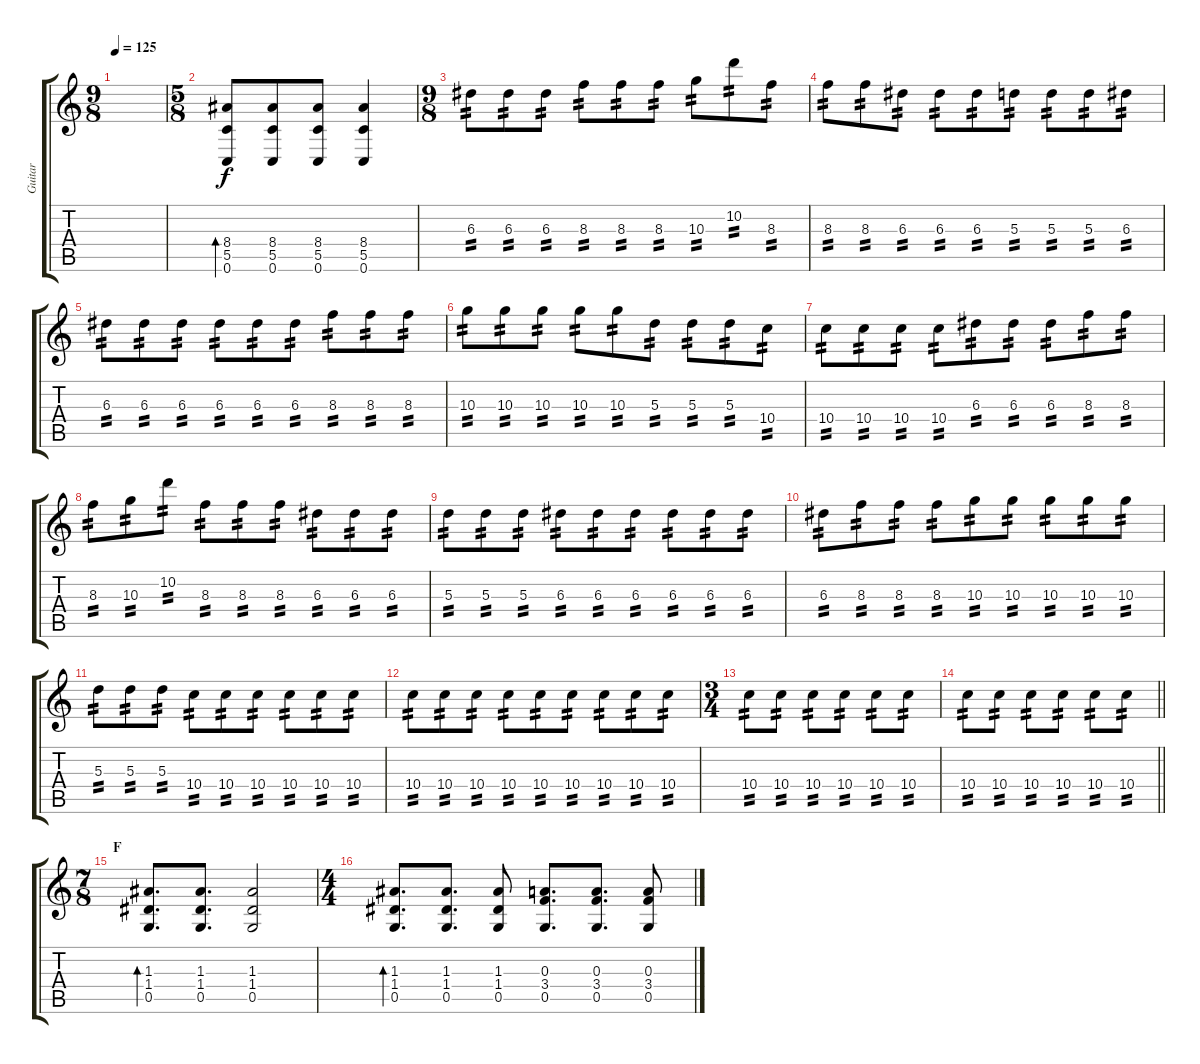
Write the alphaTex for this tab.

\track ("Guitar" "Guitar") {instrument electricguitarmuted}
\staff {score tabs}
\tuning (G4 E4 A3 D3 G2 C2) {hide}
\ts (9 8)
\tempo 125
\clef g2
\ks c
|
\ts (5 8)
(8.4 5.5 0.6).8{bd 240 instrument overdrivenguitar} (8.4 5.5 0.6).8 (8.4 5.5 0.6).8 (8.4 5.5 0.6).4 |
\ts (9 8)
6.3.8{tp 2} 6.3.8{tp 2} 6.3.8{tp 2} 8.3.8{tp 2} 8.3.8{tp 2} 8.3.8{tp 2} 10.3.8{tp 2} 10.2.8{tp 2} 8.3.8{tp 2} |
8.3.8{tp 2} 8.3.8{tp 2} 6.3.8{tp 2} 6.3.8{tp 2} 6.3.8{tp 2} 5.3.8{tp 2} 5.3.8{tp 2} 5.3.8{tp 2} 6.3.8{tp 2} |
6.3.8{tp 2} 6.3.8{tp 2} 6.3.8{tp 2} 6.3.8{tp 2} 6.3.8{tp 2} 6.3.8{tp 2} 8.3.8{tp 2} 8.3.8{tp 2} 8.3.8{tp 2} |
10.3.8{tp 2} 10.3.8{tp 2} 10.3.8{tp 2} 10.3.8{tp 2} 10.3.8{tp 2} 5.3.8{tp 2} 5.3.8{tp 2} 5.3.8{tp 2} 10.4.8{tp 2} |
10.4.8{tp 2} 10.4.8{tp 2} 10.4.8{tp 2} 10.4.8{tp 2} 6.3.8{tp 2} 6.3.8{tp 2} 6.3.8{tp 2} 8.3.8{tp 2} 8.3.8{tp 2} |
8.3.8{tp 2} 10.3.8{tp 2} 10.2.8{tp 2} 8.3.8{tp 2} 8.3.8{tp 2} 8.3.8{tp 2} 6.3.8{tp 2} 6.3.8{tp 2} 6.3.8{tp 2} |
5.3.8{tp 2} 5.3.8{tp 2} 5.3.8{tp 2} 6.3.8{tp 2} 6.3.8{tp 2} 6.3.8{tp 2} 6.3.8{tp 2} 6.3.8{tp 2} 6.3.8{tp 2} |
6.3.8{tp 2} 8.3.8{tp 2} 8.3.8{tp 2} 8.3.8{tp 2} 10.3.8{tp 2} 10.3.8{tp 2} 10.3.8{tp 2} 10.3.8{tp 2} 10.3.8{tp 2} |
5.3.8{tp 2} 5.3.8{tp 2} 5.3.8{tp 2} 10.4.8{tp 2} 10.4.8{tp 2} 10.4.8{tp 2} 10.4.8{tp 2} 10.4.8{tp 2} 10.4.8{tp 2} |
10.4.8{tp 2} 10.4.8{tp 2} 10.4.8{tp 2} 10.4.8{tp 2} 10.4.8{tp 2} 10.4.8{tp 2} 10.4.8{tp 2} 10.4.8{tp 2} 10.4.8{tp 2} |
\ts (3 4)
10.4.8{tp 2} 10.4.8{tp 2} 10.4.8{tp 2} 10.4.8{tp 2} 10.4.8{tp 2} 10.4.8{tp 2} |
\barLineRight lightlight
10.4.8{tp 2} 10.4.8{tp 2} 10.4.8{tp 2} 10.4.8{tp 2} 10.4.8{tp 2} 10.4.8{tp 2} |
\ts (7 8)
\section ("" "F")
(1.3 1.4 0.5).8{d bd 240} (1.3 1.4 0.5).8{d} (1.3 1.4 0.5).2 |
\ts (4 4)
(1.3 1.4 0.5).8{d bd 240} (1.3 1.4 0.5).8{d} (1.3 1.4 0.5).8 (0.3 3.4 0.5).8{d} (0.3 3.4 0.5).8{d} (0.3 3.4 0.5).8
